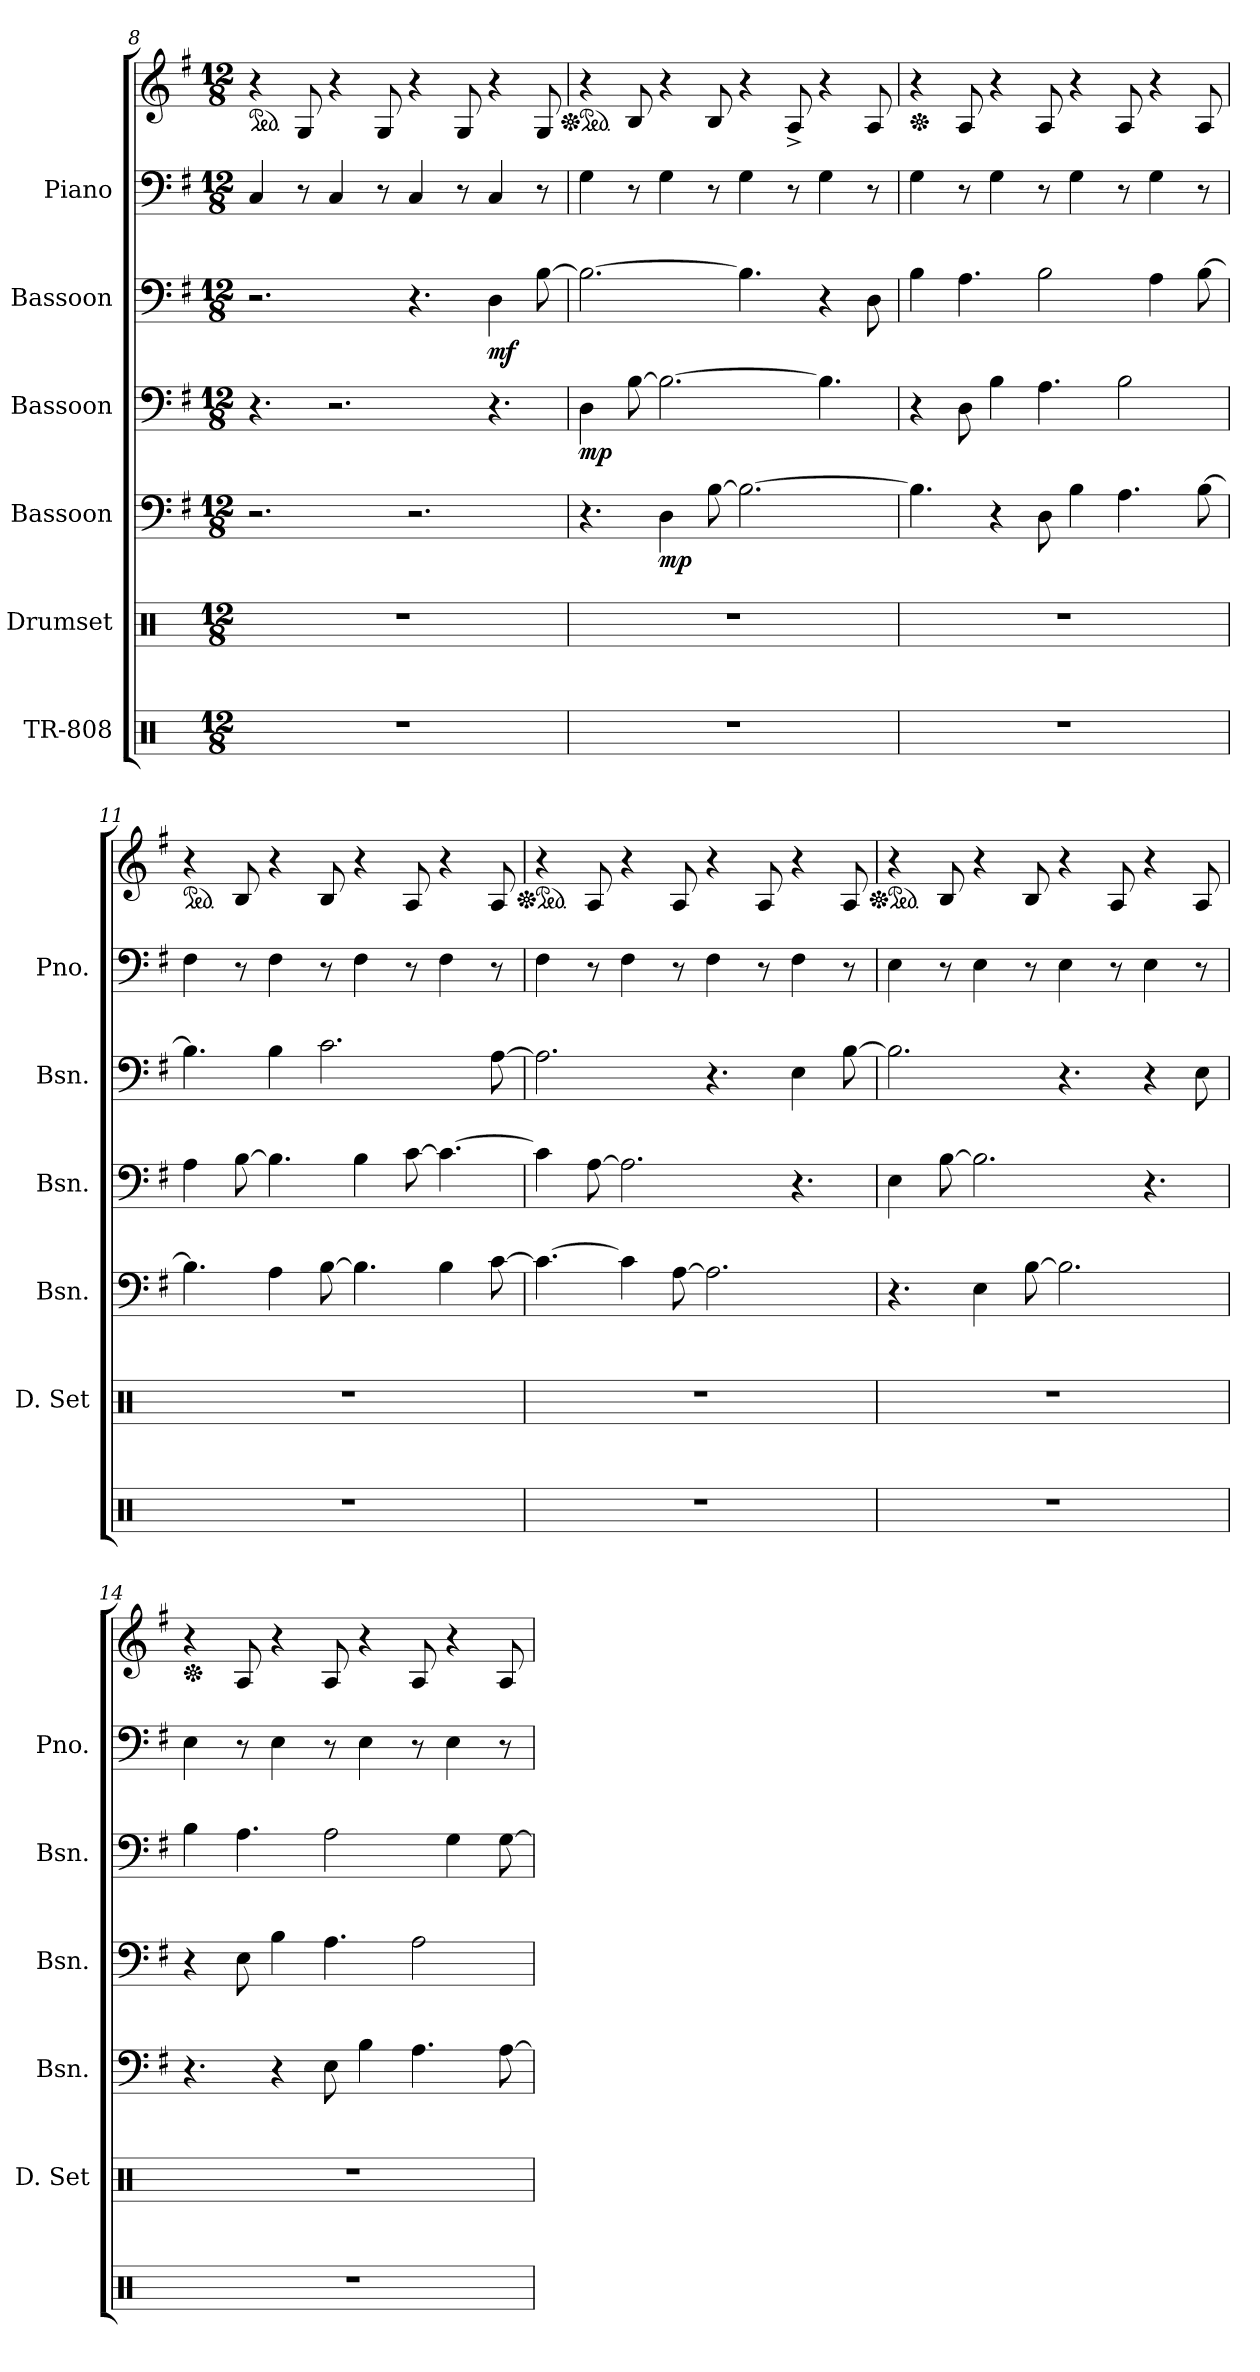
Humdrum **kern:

**kern	**kern	**kern	**dynam	**kern	**dynam	**kern	**dynam	**kern	**kern
*part6	*part5	*part4	*part4	*part3	*part3	*part2	*part2	*part1	*part1
*staff7	*staff6	*staff5	*staff5	*staff4	*staff4	*staff3	*staff3	*staff2	*staff1
*I"TR-808	*I"Drumset	*I"Bassoon	*	*I"Bassoon	*	*I"Bassoon	*	*I"Piano	*
*	*I'D. Set	*I'Bsn.	*	*I'Bsn.	*	*I'Bsn.	*	*I'Pno.	*
!!LO:PB:g=z
*clefX	*clefX	*clefF4	*	*clefF4	*	*clefF4	*	*clefF4	*clefG2
*k[]	*k[]	*k[f#]	*	*k[f#]	*	*k[f#]	*	*k[f#]	*k[f#]
*M12/8	*M12/8	*M12/8	*	*M12/8	*	*M12/8	*	*M12/8	*M12/8
*	*	*	*	*	*	*	*	*	*ped
=8	=8	=8	=8	=8	=8	=8	=8	=8	=8
1.r	1.r	2.r	.	4.r	.	2.r	.	4C/	4r
.	.	.	.	.	.	.	.	8r	8G/
.	.	.	.	2.r	.	.	.	4C/	4r
.	.	.	.	.	.	.	.	8r	8G/
.	.	2.r	.	.	.	4.r	.	4C/	4r
.	.	.	.	.	.	.	.	8r	8G/
!	!	!	!	!	!	!	!LO:DY:b	!	!
.	.	.	.	4.r	.	4D\	mf	4C/	4r
.	.	.	.	.	.	[8B\	.	8r	8G/
=9	=9	=9	=9	=9	=9	=9	=9	=9	=9
*	*	*	*	*	*	*	*	*	*Xped
*	*	*	*	*	*	*	*	*	*ped
!	!	!	!	!	!LO:DY:b	!	!	!	!
1.r	1.r	4.r	.	4D\	mp	2.B\_	.	4G\	4r
.	.	.	.	[8B\	.	.	.	8r	8B/
!	!	!	!LO:DY:b	!	!	!	!	!	!
.	.	4D\	mp	2.B\_	.	.	.	4G\	4r
.	.	[8B\	.	.	.	.	.	8r	8B/
.	.	2.B\_	.	.	.	4.B\]	.	4G\	4r
.	.	.	.	.	.	.	.	8r	8A^/
.	.	.	.	4.B\]	.	4r	.	4G\	4r
.	.	.	.	.	.	8D\	.	8r	8A/
=10	=10	=10	=10	=10	=10	=10	=10	=10	=10
*	*	*	*	*	*	*	*	*	*Xped
1.r	1.r	4.B\]	.	4r	.	4B\	.	4G\	4r
.	.	.	.	8D\	.	4.A\	.	8r	8A/
.	.	4r	.	4B\	.	.	.	4G\	4r
.	.	8D\	.	4.A\	.	2B\	.	8r	8A/
.	.	4B\	.	.	.	.	.	4G\	4r
.	.	4.A\	.	2B\	.	.	.	8r	8A/
.	.	.	.	.	.	4A\	.	4G\	4r
.	.	[8B\	.	.	.	[8B\	.	8r	8A/
=11	=11	=11	=11	=11	=11	=11	=11	=11	=11
*	*	*	*	*	*	*	*	*	*ped
1.r	1.r	4.B\]	.	4A\	.	4.B\]	.	4F#\	4r
.	.	.	.	[8B\	.	.	.	8r	8B/
.	.	4A\	.	4.B\]	.	4B\	.	4F#\	4r
.	.	[8B\	.	.	.	2.c\	.	8r	8B/
.	.	4.B\]	.	4B\	.	.	.	4F#\	4r
.	.	.	.	[8c\	.	.	.	8r	8A/
.	.	4B\	.	4.c\_	.	.	.	4F#\	4r
.	.	[8c\	.	.	.	[8A\	.	8r	8A/
!!LO:PB:g=z
=12	=12	=12	=12	=12	=12	=12	=12	=12	=12
*	*	*	*	*	*	*	*	*	*Xped
*	*	*	*	*	*	*	*	*	*ped
1.r	1.r	4.c\_	.	4c\]	.	2.A\]	.	4F#\	4r
.	.	.	.	[8A\	.	.	.	8r	8A/
.	.	4c\]	.	2.A\]	.	.	.	4F#\	4r
.	.	[8A\	.	.	.	.	.	8r	8A/
.	.	2.A\]	.	.	.	4.r	.	4F#\	4r
.	.	.	.	.	.	.	.	8r	8A/
.	.	.	.	4.r	.	4E\	.	4F#\	4r
.	.	.	.	.	.	[8B\	.	8r	8A/
=13	=13	=13	=13	=13	=13	=13	=13	=13	=13
*	*	*	*	*	*	*	*	*	*Xped
*	*	*	*	*	*	*	*	*	*ped
1.r	1.r	4.r	.	4E\	.	2.B\]	.	4E\	4r
.	.	.	.	[8B\	.	.	.	8r	8B/
.	.	4E\	.	2.B\]	.	.	.	4E\	4r
.	.	[8B\	.	.	.	.	.	8r	8B/
.	.	2.B\]	.	.	.	4.r	.	4E\	4r
.	.	.	.	.	.	.	.	8r	8A/
.	.	.	.	4.r	.	4r	.	4E\	4r
.	.	.	.	.	.	8E\	.	8r	8A/
=14	=14	=14	=14	=14	=14	=14	=14	=14	=14
*	*	*	*	*	*	*	*	*	*Xped
1.r	1.r	4.r	.	4r	.	4B\	.	4E\	4r
.	.	.	.	8E\	.	4.A\	.	8r	8A/
.	.	4r	.	4B\	.	.	.	4E\	4r
.	.	8E\	.	4.A\	.	2A\	.	8r	8A/
.	.	4B\	.	.	.	.	.	4E\	4r
.	.	4.A\	.	2A\	.	.	.	8r	8A/
.	.	.	.	.	.	4G\	.	4E\	4r
.	.	[8A\	.	.	.	[8G\	.	8r	8A/
=	=	=	=	=	=	=	=	=	=
*-	*-	*-	*-	*-	*-	*-	*-	*-	*-
